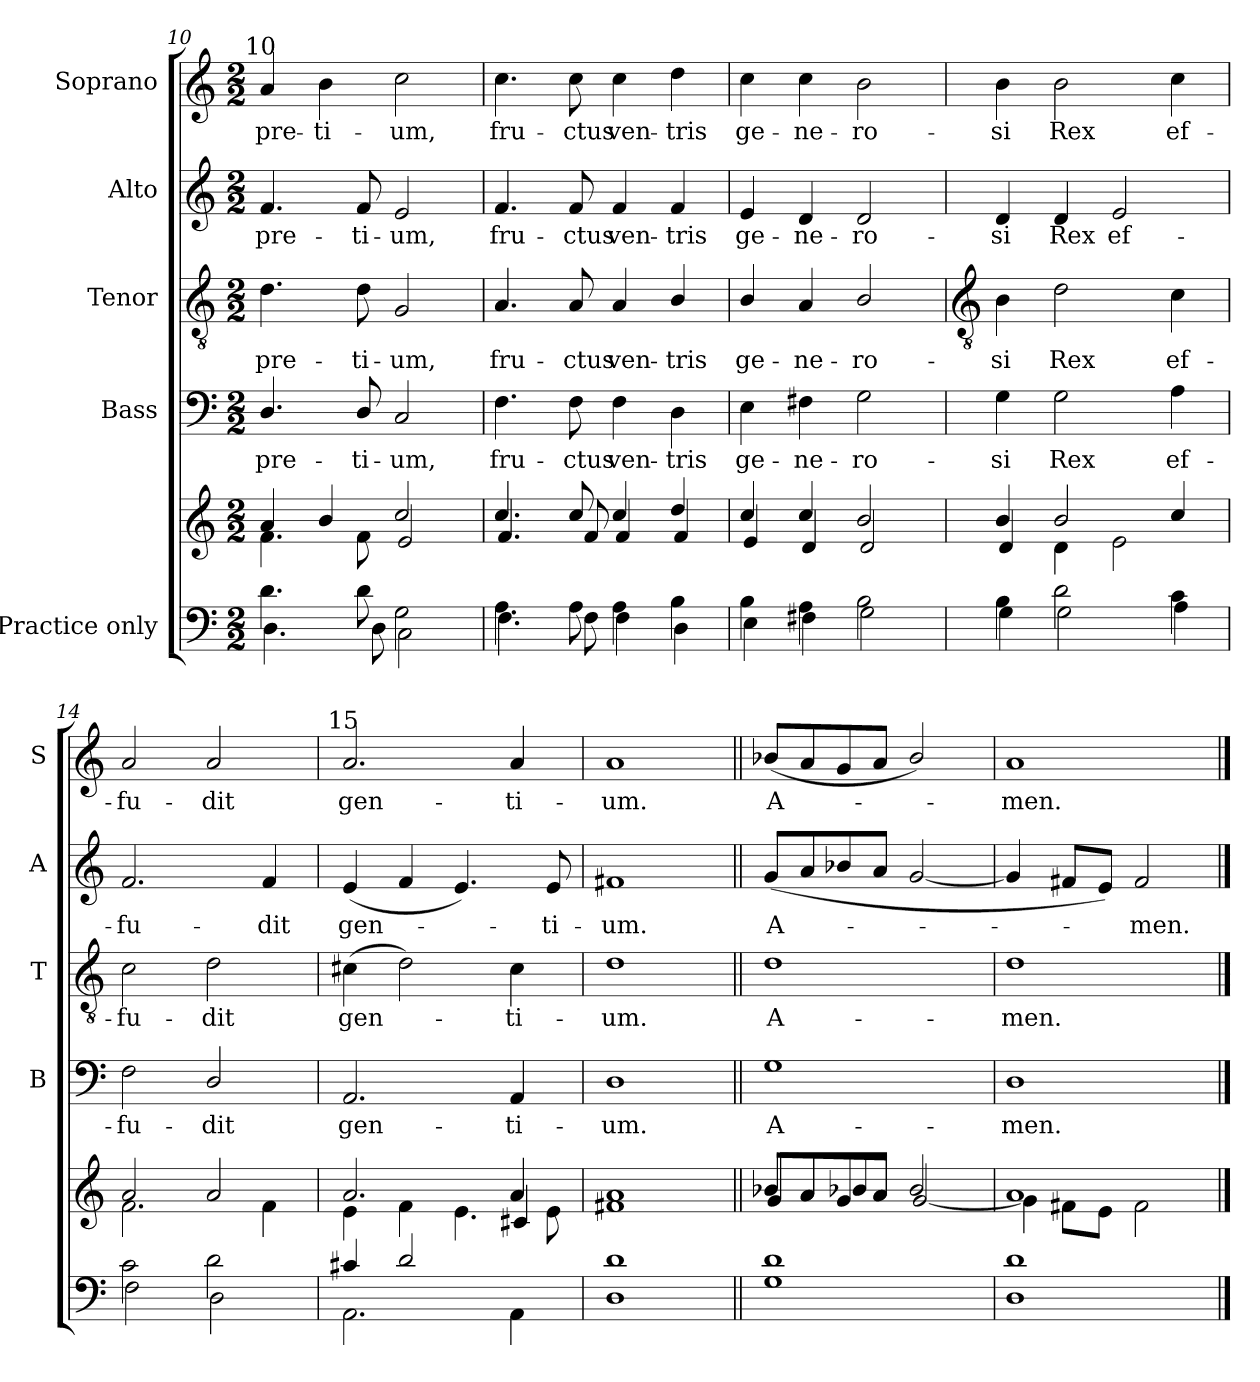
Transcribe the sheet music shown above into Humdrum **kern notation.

**kern	**kern	**kern	**text	**kern	**text	**kern	**text	**kern	**text
*part5	*part5	*part4	*part4	*part3	*part3	*part2	*part2	*part1	*part1
*staff6	*staff5	*staff4	*staff4	*staff3	*staff3	*staff2	*staff2	*staff1	*staff1
*I"Practice only	*	*I"Bass	*	*I"Tenor	*	*I"Alto	*	*I"Soprano	*
*	*	*I'B	*	*I'T	*	*I'A	*	*I'S	*
*clefF4	*clefG2	*clefF4	*	*clefGv2	*	*clefG2	*	*clefG2	*
*k[]	*k[]	*k[]	*	*k[]	*	*k[]	*	*k[]	*
*C:	*C:	*C:	*	*C:	*	*C:	*	*C:	*
*M2/2	*M2/2	*M2/2	*	*M2/2	*	*M2/2	*	*M2/2	*
=10	=10	=10	=10	=10	=10	=10	=10	=10	=10
*^	*^	*	*	*	*	*	*	*	*
!	!	!	!	!	!	!	!	!	!	!LO:TX:a:cj:t=10	!
!	!	!	!	!	!LO:LY:b	!	!LO:LY:b	!	!LO:LY:b	!	!LO:LY:b
4.d\	4.D\	4a/	4.f\	4.D/	pre-	4.d	pre-	4.f	pre-	4a	pre-
!	!	!	!	!	!	!	!	!	!	!	!LO:LY:b
.	.	4b/	.	.	.	.	.	.	.	4b	-ti-
!	!	!	!	!	!LO:LY:b	!	!LO:LY:b	!	!LO:LY:b	!	!
8d\	8D\	.	8f\	8D/	-ti-	8d	-ti-	8f	-ti-	.	.
!	!	!	!	!	!LO:LY:b	!	!LO:LY:b	!	!LO:LY:b	!	!LO:LY:b
2G\	2C\	2cc/	2e/	2C	-um,	2G	-um,	2e	-um,	2cc	-um,
=11	=11	=11	=11	=11	=11	=11	=11	=11	=11	=11	=11
!	!	!	!	!	!LO:LY:b	!	!LO:LY:b	!	!LO:LY:b	!	!LO:LY:b
4.A\	4.F\	4.cc/	4.f/	4.F	fru-	4.A	fru-	4.f	fru-	4.cc	fru-
!	!	!	!	!	!LO:LY:b	!	!LO:LY:b	!	!LO:LY:b	!	!LO:LY:b
8A\	8F\	8cc/	8f/	8F	-ctus	8A	-ctus	8f	-ctus	8cc	-ctus
!	!	!	!	!	!LO:LY:b	!	!LO:LY:b	!	!LO:LY:b	!	!LO:LY:b
4A\	4F\	4cc/	4f/	4F	ven-	4A	ven-	4f	ven-	4cc	ven-
!	!	!	!	!	!LO:LY:b	!	!LO:LY:b	!	!LO:LY:b	!	!LO:LY:b
4B\	4D\	4dd/	4f/	4D	-tris	4B/	-tris	4f	-tris	4dd	-tris
=12	=12	=12	=12	=12	=12	=12	=12	=12	=12	=12	=12
!	!	!	!	!	!LO:LY:b	!	!LO:LY:b	!	!LO:LY:b	!	!LO:LY:b
4B\	4E\	4cc/	4e/	4E	ge-	4B/	ge-	4e	ge-	4cc	ge-
!	!	!	!	!	!LO:LY:b	!	!LO:LY:b	!	!LO:LY:b	!	!LO:LY:b
4A\	4F#X\	4cc/	4d/	4F#X	-ne-	4A	-ne-	4d	-ne-	4cc	-ne-
!	!	!	!	!	!LO:LY:b	!	!LO:LY:b	!	!LO:LY:b	!	!LO:LY:b
2B\	2G\	2b/	2d/	2G	-ro-	2B/	-ro-	2d	-ro-	2b	-ro-
!!LO:LB:g=z
=13	=13	=13	=13	=13	=13	=13	=13	=13	=13	=13	=13
*	*	*	*	*	*	*clefGv2	*	*	*	*	*
!	!	!	!	!	!LO:LY:b	!	!LO:LY:b	!	!LO:LY:b	!	!LO:LY:b
4B\	4G\	4b/	4d/	4G	-si	4B	-si	4d	-si	4b	-si
!	!	!	!	!	!LO:LY:b	!	!LO:LY:b	!	!LO:LY:b	!	!LO:LY:b
2d\	2G\	2b/	4d\	2G	Rex	2d	Rex	4d	Rex	2b	Rex
!	!	!	!	!	!	!	!	!	!LO:LY:b	!	!
.	.	.	2e\	.	.	.	.	2e	ef-	.	.
!	!	!	!	!	!LO:LY:b	!	!LO:LY:b	!	!	!	!LO:LY:b
4c\	4A\	4cc/	.	4A	ef-	4c	ef-	.	.	4cc	ef-
=14	=14	=14	=14	=14	=14	=14	=14	=14	=14	=14	=14
!	!	!	!	!	!LO:LY:b	!	!LO:LY:b	!	!LO:LY:b	!	!LO:LY:b
2c\	2F\	2a/	2.f\	2F	-fu-	2c	-fu-	2.f	-fu-	2a	-fu-
!	!	!	!	!	!LO:LY:b	!	!LO:LY:b	!	!	!	!LO:LY:b
2d\	2D\	2a/	.	2D/	-dit	2d	-dit	.	.	2a	-dit
!	!	!	!	!	!	!	!	!	!LO:LY:b	!	!
.	.	.	4f\	.	.	.	.	4f	-dit	.	.
=15	=15	=15	=15	=15	=15	=15	=15	=15	=15	=15	=15
*	*	*	*^	*	*	*	*	*	*	*	*
!	!	!	!	!	!	!	!	!	!	!	!LO:TX:a:cj:t=15	!
!	!	!	!	!	!	!LO:LY:b	!	!LO:LY:b	!	!LO:LY:b	!	!LO:LY:b
4c#X/	2.AA\	2.a/	4e\	2.ryy	2.AA	gen-	(>4c#X	gen-	(<4e	gen-	2.a	gen-
2d/	.	.	4f\	.	.	.	2d)	.	4f	.	.	.
.	.	.	4.e\	.	.	.	.	.	4.e)	.	.	.
!	!	!	!	!	!	!LO:LY:b	!	!LO:LY:b	!	!	!	!LO:LY:b
4ryy	4AA\	4a/	.	4c#/	4AA	-ti-	4c#	ti-	.	.	4a	-ti-
!	!	!	!	!	!	!	!	!	!	!LO:LY:b	!	!
.	.	.	8e\	.	.	.	.	.	8e	ti-	.	.
*	*	*	*v	*v	*	*	*	*	*	*	*	*
=16	=16	=16	=16	=16	=16	=16	=16	=16	=16	=16	=16
!	!	!	!	!	!LO:LY:b	!	!LO:LY:b	!	!LO:LY:b	!	!LO:LY:b
1d/	1D\	1a/	1f#X\	1D	-um.	1d	-um.	1f#X	-um.	1a	-um.
=17||	=17||	=17||	=17||	=17||	=17||	=17||	=17||	=17||	=17||	=17||	=17||
!	!	!	!	!	!LO:LY:b	!	!LO:LY:b	!	!LO:LY:b	!	!LO:LY:b
1d/	1G\	8b-XL	8g/L	1G	A-	1d	A-	(<8gL	A-	(<8b-XL	A-
.	.	8a	8a/	.	.	.	.	8a	.	8a	.
.	.	8g	8b-X/	.	.	.	.	8b-X	.	8g	.
.	.	8aJ	8a/J	.	.	.	.	8aJ	.	8aJ	.
.	.	2b-/	[2g/	.	.	.	.	[2g	.	2b-/)	.
=18	=18	=18	=18	=18	=18	=18	=18	=18	=18	=18	=18
!	!	!	!	!	!LO:LY:b	!	!LO:LY:b	!	!	!	!LO:LY:b
1d/	1D\	1a/	4g\]	1D	-men.	1d	-men.	4g]	.	1a	men.
.	.	.	8f#X\L	.	.	.	.	8f#XL	.	.	.
.	.	.	8e\J	.	.	.	.	8eJ)	.	.	.
!	!	!	!	!	!	!	!	!	!LO:LY:b	!	!
.	.	.	2f#\	.	.	.	.	2f#	men.	.	.
*v	*v	*	*	*	*	*	*	*	*	*	*
*	*v	*v	*	*	*	*	*	*	*	*
==	==	==	==	==	==	==	==	==	==
*-	*-	*-	*-	*-	*-	*-	*-	*-	*-
